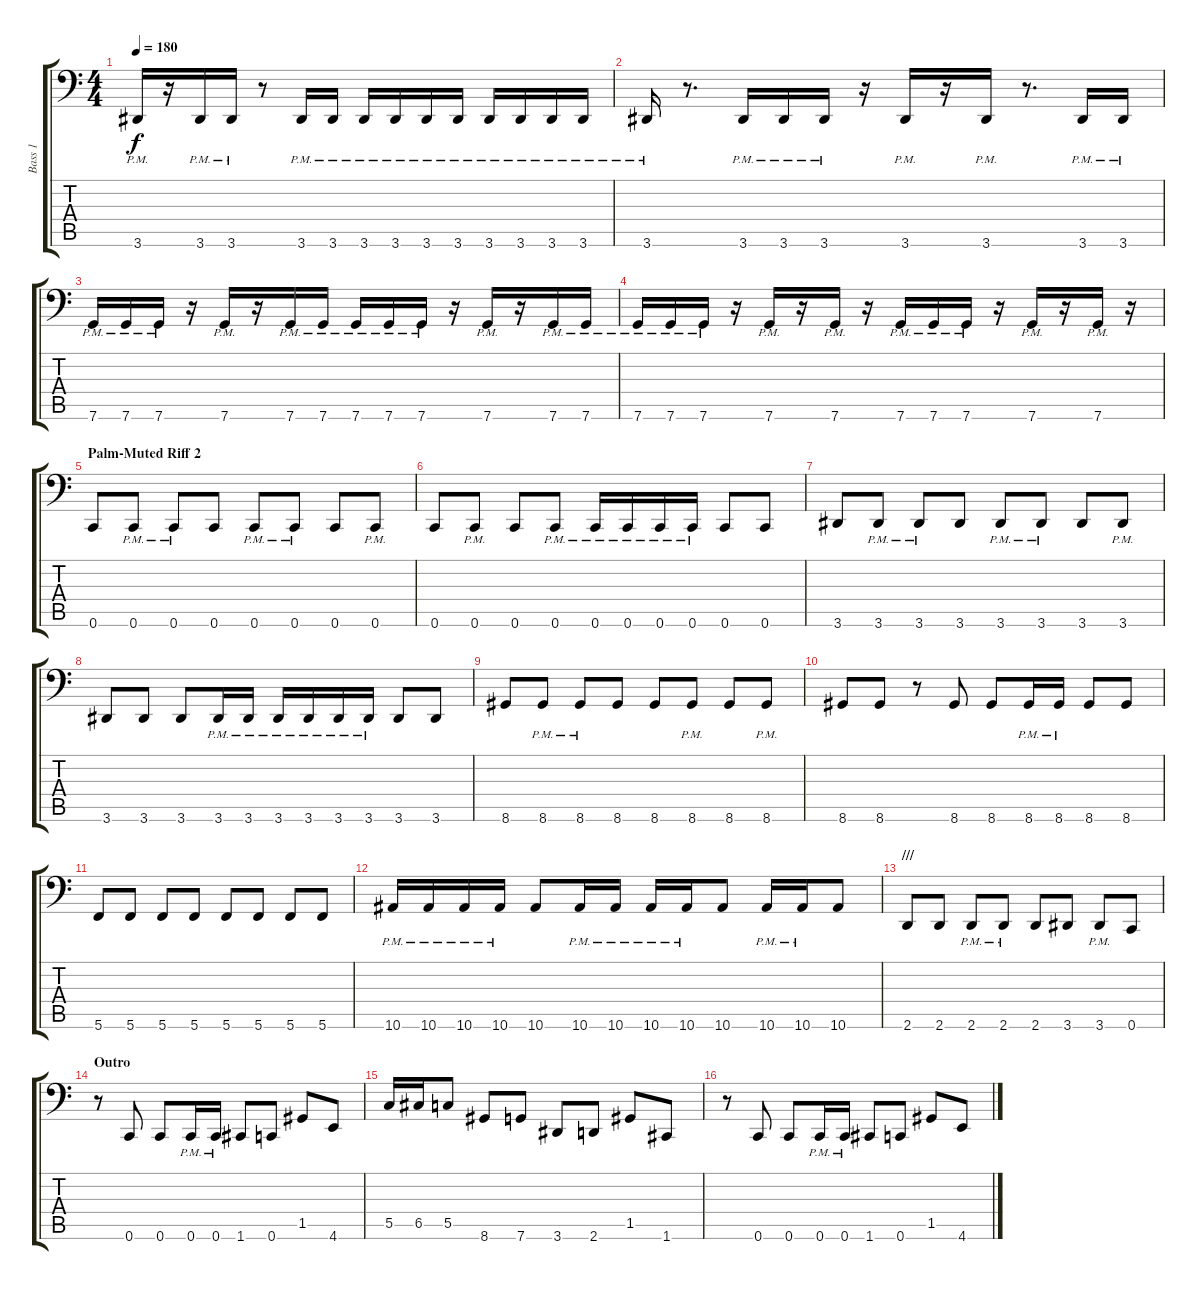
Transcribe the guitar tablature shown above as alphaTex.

\track ("Bass 1" "Bass 1") {instrument electricbasspick}
\staff {score tabs}
\tuning (D3 A2 F2 C2 G1 C1) {hide}
\ts (4 4)
\tempo 180
\clef f4
\ks c
3.6{pm}.16{dy f} r.16 3.6{pm}.16 3.6{pm}.16 r.8 3.6{pm}.16 3.6{pm}.16 3.6{pm}.16 3.6{pm}.16 3.6{pm}.16 3.6{pm}.16 3.6{pm}.16 3.6{pm}.16 3.6{pm}.16 3.6{pm}.16 |
3.6{pm}.16 r.8{d} 3.6{pm}.16 3.6{pm}.16 3.6{pm}.16 r.16 3.6{pm}.16 r.16 3.6{pm}.16 r.8{d} 3.6{pm}.16 3.6{pm}.16 |
7.6{pm}.16 7.6{pm}.16 7.6{pm}.16 r.16 7.6{pm}.16 r.16 7.6{pm}.16 7.6{pm}.16 7.6{pm}.16 7.6{pm}.16 7.6{pm}.16 r.16 7.6{pm}.16 r.16 7.6{pm}.16 7.6{pm}.16 |
7.6{pm}.16 7.6{pm}.16 7.6{pm}.16 r.16 7.6{pm}.16 r.16 7.6{pm}.16 r.16 7.6{pm}.16 7.6{pm}.16 7.6{pm}.16 r.16 7.6{pm}.16 r.16 7.6{pm}.16 r.16 |
\section ("" "Palm-Muted Riff 2")
0.6.8 0.6{pm}.8 0.6{pm}.8 0.6.8 0.6{pm}.8 0.6{pm}.8 0.6.8 0.6{pm}.8 |
0.6.8 0.6{pm}.8 0.6.8 0.6{pm}.8 0.6{pm}.16 0.6{pm}.16 0.6{pm}.16 0.6{pm}.16 0.6.8 0.6.8 |
3.6.8 3.6{pm}.8 3.6{pm}.8 3.6.8 3.6{pm}.8 3.6{pm}.8 3.6.8 3.6{pm}.8 |
3.6.8 3.6.8 3.6.8 3.6{pm}.16 3.6{pm}.16 3.6{pm}.16 3.6{pm}.16 3.6{pm}.16 3.6{pm}.16 3.6.8 3.6.8 |
8.6.8 8.6{pm}.8 8.6{pm}.8 8.6.8 8.6.8 8.6{pm}.8 8.6.8 8.6{pm}.8 |
8.6.8 8.6.8 r.8 8.6.8 8.6.8 8.6{pm}.16 8.6{pm}.16 8.6.8 8.6.8 |
5.6.8 5.6.8 5.6.8 5.6.8 5.6.8 5.6.8 5.6.8 5.6.8 |
10.6{pm}.16 10.6{pm}.16 10.6{pm}.16 10.6{pm}.16 10.6.8 10.6{pm}.16 10.6{pm}.16 10.6{pm}.16 10.6{pm}.16 10.6.8 10.6{pm}.16 10.6{pm}.16 10.6.8 |
\section ("" "///")
2.6.8 2.6.8 2.6{pm}.8 2.6{pm}.8 2.6.8 3.6.8 3.6{pm}.8 0.6.8 |
\section ("" "Outro")
r.8 0.6.8 0.6.8 0.6{pm}.16 0.6{pm}.16 1.6.8 0.6.8 1.5.8 4.6.8 |
5.5.16 6.5.16 5.5.8 8.6.8 7.6.8 3.6.8 2.6.8 1.5.8 1.6.8 |
r.8 0.6.8 0.6.8 0.6{pm}.16 0.6{pm}.16 1.6.8 0.6.8 1.5.8 4.6.8
